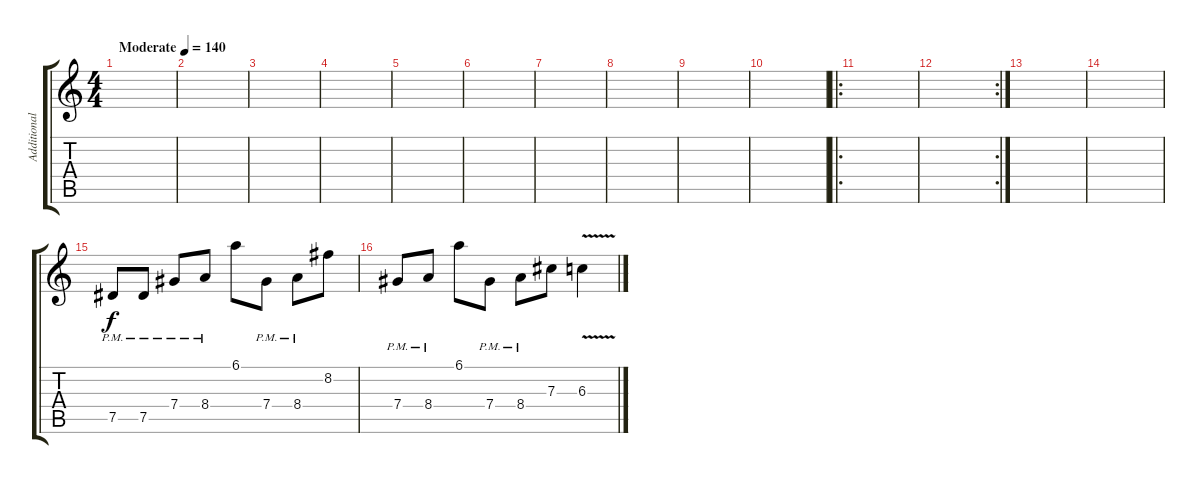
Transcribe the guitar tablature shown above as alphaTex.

\track ("Additional Guitar" "Additional") {instrument distortionguitar}
\staff {score tabs}
\tuning (Eb4 Bb3 Gb3 Db3 Ab2 Eb2) {hide}
\ts (4 4)
\tempo (140 "Moderate")
\clef g2
\ks c
|
|
|
|
|
|
|
|
|
|
\ro
|
\rc 2
|
|
|
7.5{pm}.8 7.5{pm}.8 7.4{pm}.8 8.4{pm}.8 6.1.8 7.4{pm}.8 8.4{pm}.8 8.2.8 |
7.4{pm}.8 8.4{pm}.8 6.1.8 7.4{pm}.8 8.4{pm}.8 7.3.8 6.3{v}.4
